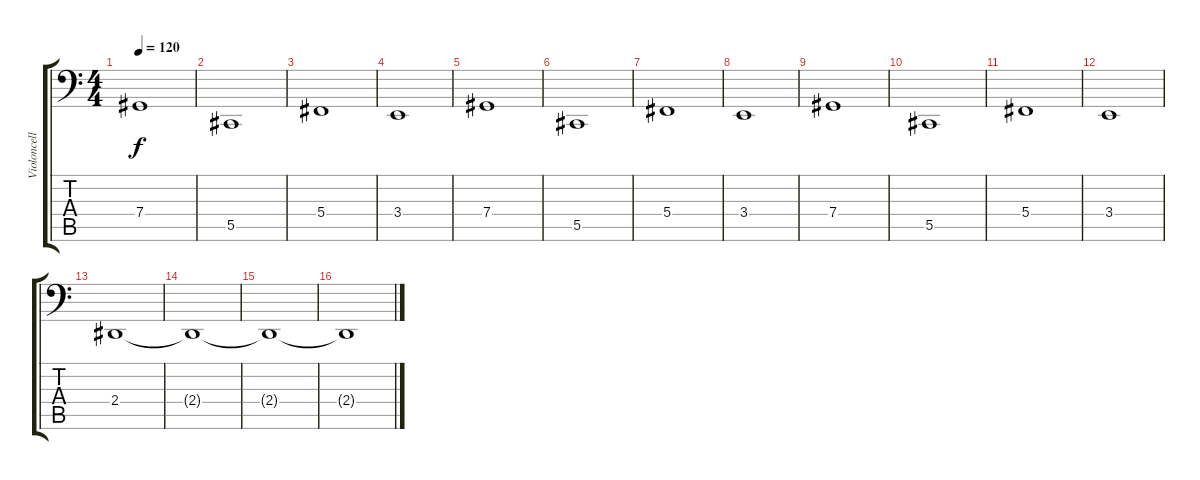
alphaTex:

\track ("Violoncello" "Violoncell") {instrument cello}
\staff {score tabs}
\tuning (Eb3 Bb2 Gb2 Db2 Ab1 Eb1) {hide}
\ts (4 4)
\tempo 120
\clef f4
\ks c
7.4.1{dy f} |
5.5.1 |
5.4.1 |
3.4.1 |
7.4.1 |
5.5.1 |
5.4.1 |
3.4.1 |
7.4.1 |
5.5.1 |
5.4.1 |
3.4.1 |
2.4.1 |
2.4{t}.1 |
2.4{t}.1 |
2.4{t}.1
